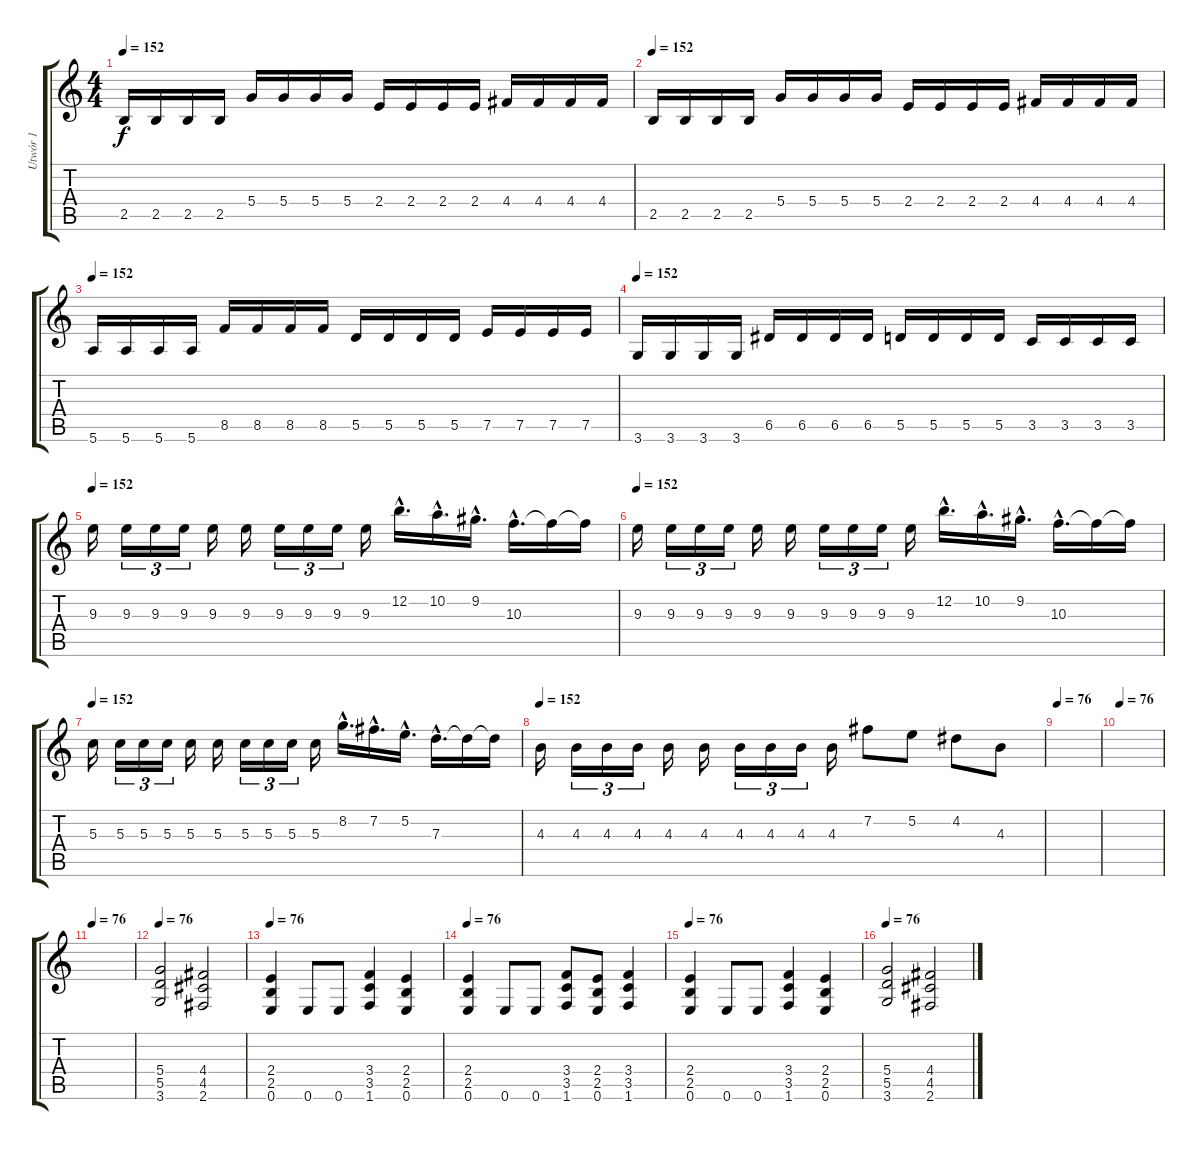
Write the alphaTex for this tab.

\track ("Utwór 1" "Utwór 1") {instrument distortionguitar}
\staff {score tabs}
\tuning (E4 B3 G3 D3 A2 E2) {hide}
\ts (4 4)
\tempo 152
\clef g2
\ks c
2.5.16{dy f} 2.5.16 2.5.16 2.5.16 5.4.16 5.4.16 5.4.16 5.4.16 2.4.16 2.4.16 2.4.16 2.4.16 4.4.16 4.4.16 4.4.16 4.4.16 |
\tempo 152
2.5.16 2.5.16 2.5.16 2.5.16 5.4.16 5.4.16 5.4.16 5.4.16 2.4.16 2.4.16 2.4.16 2.4.16 4.4.16 4.4.16 4.4.16 4.4.16 |
\tempo 152
5.6.16 5.6.16 5.6.16 5.6.16 8.5.16 8.5.16 8.5.16 8.5.16 5.5.16 5.5.16 5.5.16 5.5.16 7.5.16 7.5.16 7.5.16 7.5.16 |
\tempo 152
3.6.16 3.6.16 3.6.16 3.6.16 6.5.16 6.5.16 6.5.16 6.5.16 5.5.16 5.5.16 5.5.16 5.5.16 3.5.16 3.5.16 3.5.16 3.5.16 |
\tempo 152
9.3.16 9.3.16{tu (3 2)} 9.3.16{tu (3 2)} 9.3.16{tu (3 2)} 9.3.16 9.3.16 9.3.16{tu (3 2)} 9.3.16{tu (3 2)} 9.3.16{tu (3 2)} 9.3.16 12.2{hac}.16{d} 10.2{hac}.16{d} 9.2{hac}.16{d} 10.3{hac}.16{d} 10.3{t}.16 10.3{t}.16 |
\tempo 152
9.3.16 9.3.16{tu (3 2)} 9.3.16{tu (3 2)} 9.3.16{tu (3 2)} 9.3.16 9.3.16 9.3.16{tu (3 2)} 9.3.16{tu (3 2)} 9.3.16{tu (3 2)} 9.3.16 12.2{hac}.16{d} 10.2{hac}.16{d} 9.2{hac}.16{d} 10.3{hac}.16{d} 10.3{t}.16 10.3{t}.16 |
\tempo 152
5.3.16 5.3.16{tu (3 2)} 5.3.16{tu (3 2)} 5.3.16{tu (3 2)} 5.3.16 5.3.16 5.3.16{tu (3 2)} 5.3.16{tu (3 2)} 5.3.16{tu (3 2)} 5.3.16 8.2{hac}.16{d} 7.2{hac}.16{d} 5.2{hac}.16{d} 7.3{hac}.16{d} 7.3{t}.16 7.3{t}.16 |
\tempo 152
4.3.16 4.3.16{tu (3 2)} 4.3.16{tu (3 2)} 4.3.16{tu (3 2)} 4.3.16 4.3.16 4.3.16{tu (3 2)} 4.3.16{tu (3 2)} 4.3.16{tu (3 2)} 4.3.16 7.2.8 5.2.8 4.2.8 4.3.8 |
\tempo 76
|
\tempo 76
|
\tempo 76
|
\tempo 76
(5.4 5.5 3.6).2 (4.4 4.5 2.6).2 |
\tempo 76
(2.4 2.5 0.6).4 0.6.8 0.6.8 (3.4 3.5 1.6).4 (2.4 2.5 0.6).4 |
\tempo 76
(2.4 2.5 0.6).4 0.6.8 0.6.8 (3.4 3.5 1.6).8 (2.4 2.5 0.6).8 (3.4 3.5 1.6).4 |
\tempo 76
(2.4 2.5 0.6).4 0.6.8 0.6.8 (3.4 3.5 1.6).4 (2.4 2.5 0.6).4 |
\tempo 76
(5.4 5.5 3.6).2 (4.4 4.5 2.6).2
